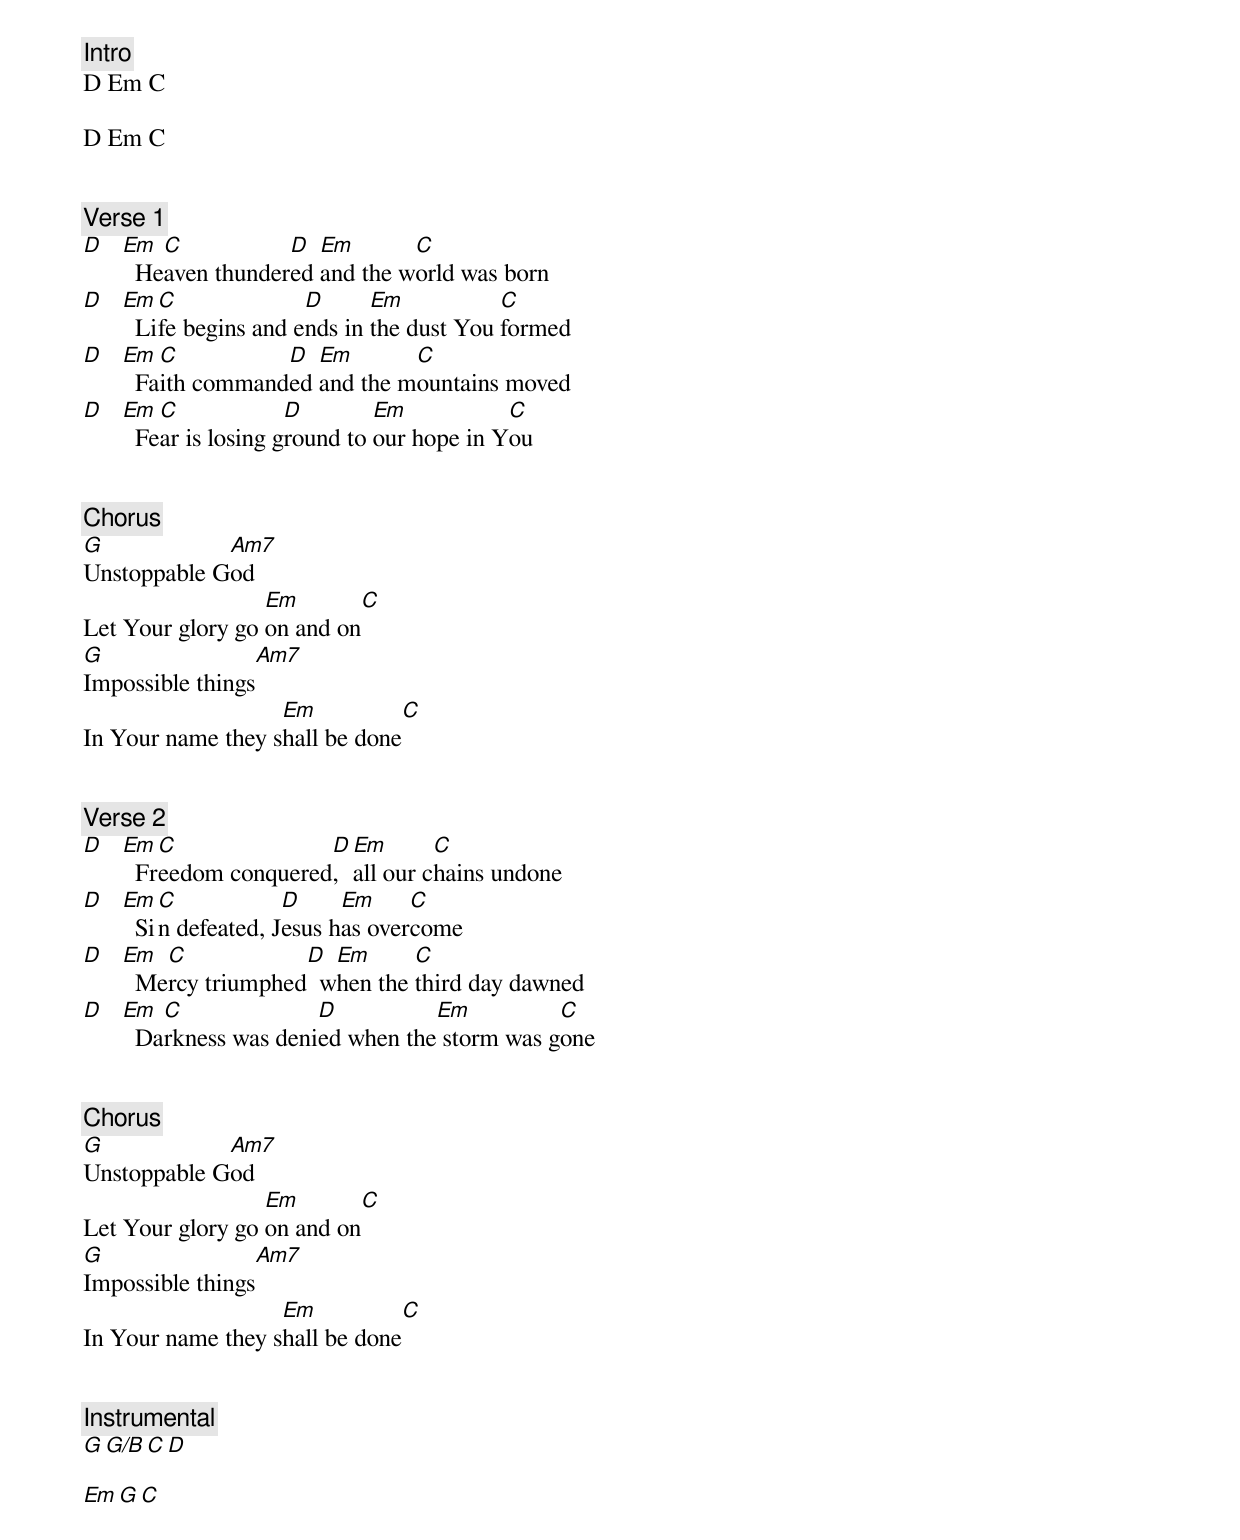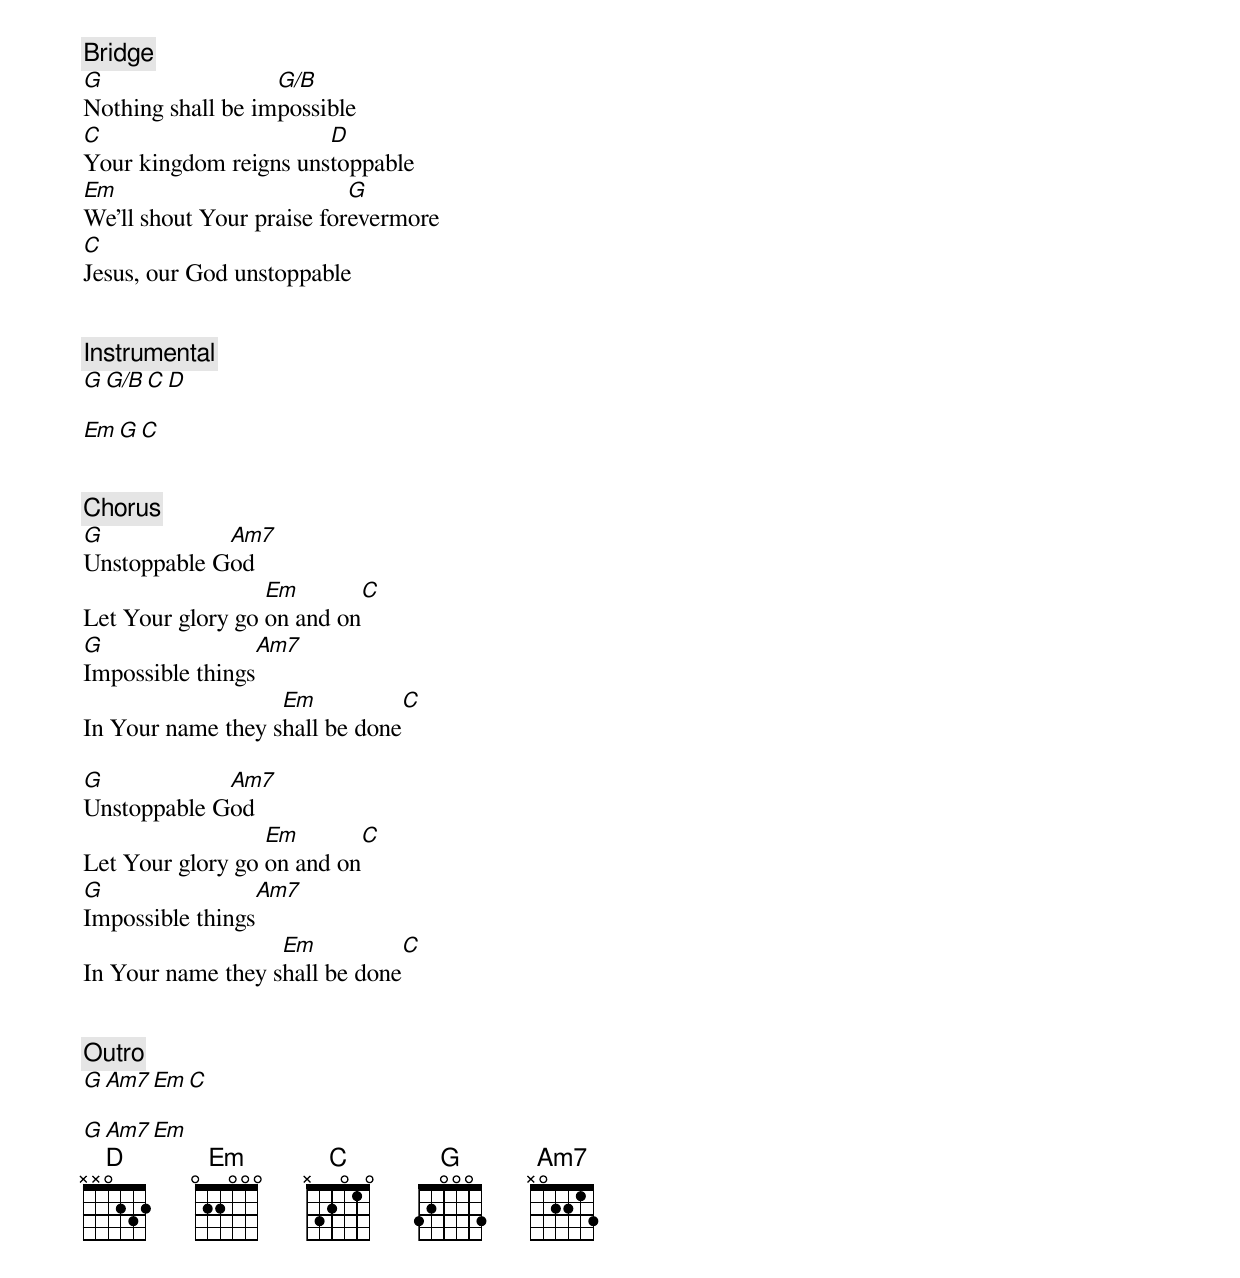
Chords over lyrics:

[Intro]
D Em C

D Em C


[Verse 1]
D  Em  C           D  Em       C
     Heaven thundered and the world was born
D  Em  C              D      Em           C
     Life begins and ends in the dust You formed
D  Em  C          D  Em       C
     Faith commanded and the mountains moved
D  Em  C             D        Em           C
     Fear is losing ground to our hope in You


[Chorus]
G            Am7
Unstoppable God
                  Em        C
Let Your glory go on and on
G                Am7
Impossible things
                   Em            C
In Your name they shall be done


[Verse 2]
D  Em  C              D  Em       C
     Freedom conquered,  all our chains undone
D  Em  C            D     Em     C
     Sin defeated, Jesus has overcome
D  Em  C            D  Em      C
     Mercy triumphed  when the third day dawned
D  Em  C              D          Em          C
     Darkness was denied when the storm was gone


[Chorus]
G            Am7
Unstoppable God
                  Em        C
Let Your glory go on and on
G                Am7
Impossible things
                   Em            C
In Your name they shall be done


[Instrumental]
G G/B C D

Em G C


[Bridge]
G                  G/B
Nothing shall be impossible
C                      D
Your kingdom reigns unstoppable
Em                         G
We'll shout Your praise forevermore
C
Jesus, our God unstoppable


[Instrumental]
G G/B C D

Em G C


[Chorus]
G            Am7
Unstoppable God
                  Em        C
Let Your glory go on and on
G                Am7
Impossible things
                   Em            C
In Your name they shall be done

G            Am7
Unstoppable God
                  Em        C
Let Your glory go on and on
G                Am7
Impossible things
                   Em            C
In Your name they shall be done


[Outro]
G Am7 Em C

G Am7 Em
